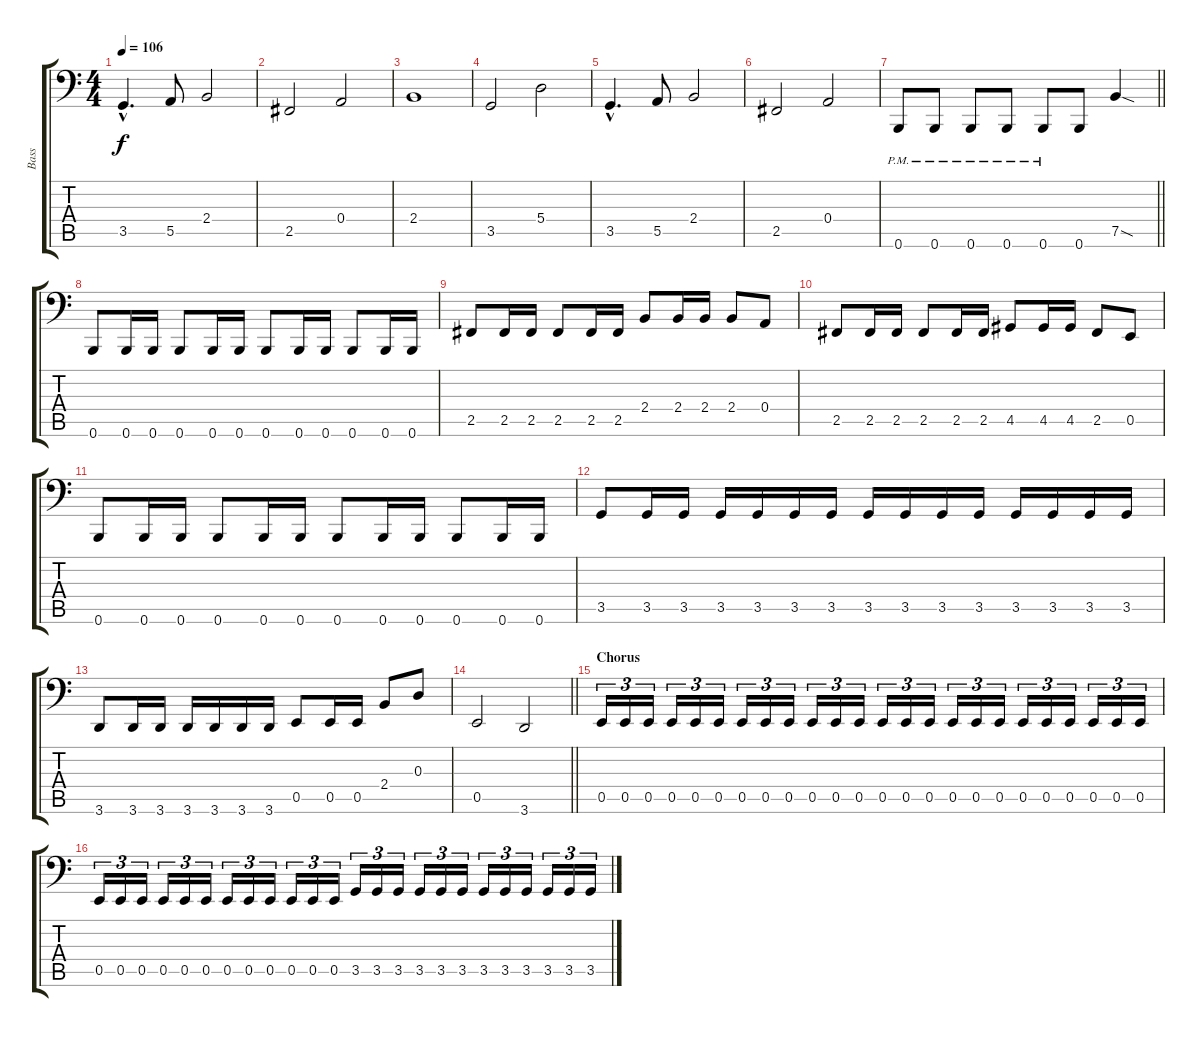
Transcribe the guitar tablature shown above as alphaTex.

\track ("Bass" "Bass") {instrument electricbassfinger}
\staff {score tabs}
\tuning (C3 G2 D2 A1 E1 B0) {hide}
\ts (4 4)
\tempo 106
\clef f4
\ks c
3.5{hac}.4{d dy f} 5.5.8 2.4.2 |
2.5.2 0.4.2 |
2.4.1 |
3.5.2 5.4.2 |
3.5{hac}.4{d} 5.5.8 2.4.2 |
2.5.2 0.4.2 |
\barLineRight lightlight
0.6{pm}.8 0.6{pm}.8 0.6{pm}.8 0.6{pm}.8 0.6{pm}.8 0.6.8 7.5{sod}.4 |
\section ("" "")
0.6.8 0.6.16 0.6.16 0.6.8 0.6.16 0.6.16 0.6.8 0.6.16 0.6.16 0.6.8 0.6.16 0.6.16 |
2.5.8 2.5.16 2.5.16 2.5.8 2.5.16 2.5.16 2.4.8 2.4.16 2.4.16 2.4.8 0.4.8 |
2.5.8 2.5.16 2.5.16 2.5.8 2.5.16 2.5.16 4.5.8 4.5.16 4.5.16 2.5.8 0.5.8 |
0.6.8 0.6.16 0.6.16 0.6.8 0.6.16 0.6.16 0.6.8 0.6.16 0.6.16 0.6.8 0.6.16 0.6.16 |
3.5.8 3.5.16 3.5.16 3.5.16 3.5.16 3.5.16 3.5.16 3.5.16 3.5.16 3.5.16 3.5.16 3.5.16 3.5.16 3.5.16 3.5.16 |
3.6.8 3.6.16 3.6.16 3.6.16 3.6.16 3.6.16 3.6.16 0.5.8 0.5.16 0.5.16 2.4.8 0.3.8 |
\barLineRight lightlight
0.5.2 3.6.2 |
\section ("" "Chorus")
0.5.16{tu (3 2)} 0.5.16{tu (3 2)} 0.5.16{tu (3 2)} 0.5.16{tu (3 2)} 0.5.16{tu (3 2)} 0.5.16{tu (3 2)} 0.5.16{tu (3 2)} 0.5.16{tu (3 2)} 0.5.16{tu (3 2)} 0.5.16{tu (3 2)} 0.5.16{tu (3 2)} 0.5.16{tu (3 2)} 0.5.16{tu (3 2)} 0.5.16{tu (3 2)} 0.5.16{tu (3 2)} 0.5.16{tu (3 2)} 0.5.16{tu (3 2)} 0.5.16{tu (3 2)} 0.5.16{tu (3 2)} 0.5.16{tu (3 2)} 0.5.16{tu (3 2)} 0.5.16{tu (3 2)} 0.5.16{tu (3 2)} 0.5.16{tu (3 2)} |
0.5.16{tu (3 2)} 0.5.16{tu (3 2)} 0.5.16{tu (3 2)} 0.5.16{tu (3 2)} 0.5.16{tu (3 2)} 0.5.16{tu (3 2)} 0.5.16{tu (3 2)} 0.5.16{tu (3 2)} 0.5.16{tu (3 2)} 0.5.16{tu (3 2)} 0.5.16{tu (3 2)} 0.5.16{tu (3 2)} 3.5.16{tu (3 2)} 3.5.16{tu (3 2)} 3.5.16{tu (3 2)} 3.5.16{tu (3 2)} 3.5.16{tu (3 2)} 3.5.16{tu (3 2)} 3.5.16{tu (3 2)} 3.5.16{tu (3 2)} 3.5.16{tu (3 2)} 3.5.16{tu (3 2)} 3.5.16{tu (3 2)} 3.5.16{tu (3 2)}
